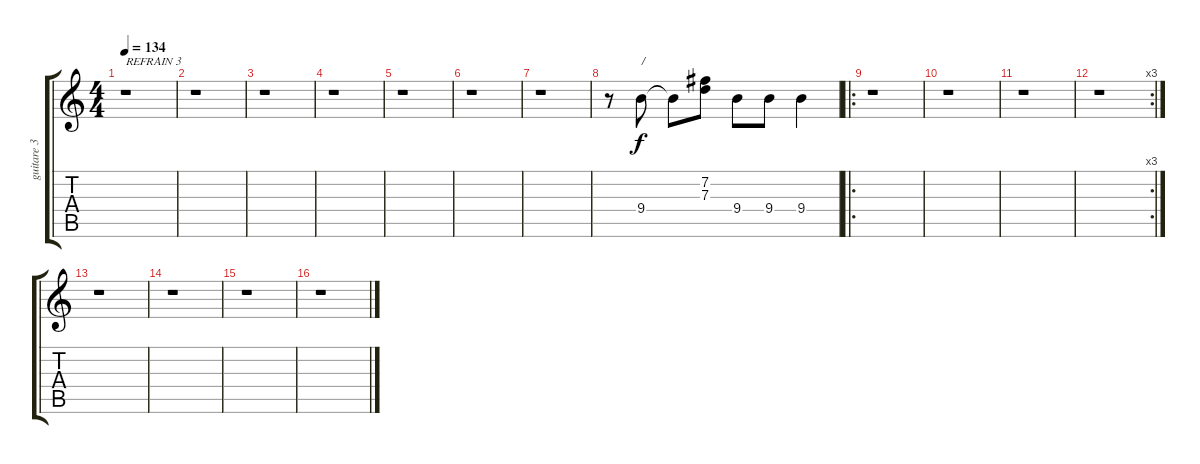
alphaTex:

\track ("guitare 3 (son saturé)" "guitare 3 ") {instrument overdrivenguitar}
\staff {score tabs}
\tuning (E4 B3 G3 D3 A2 E2) {hide}
\ts (4 4)
\tempo 134
\clef g2
\ks c
r.1{txt "REFRAIN 3" dy f} |
r.1 |
r.1 |
r.1 |
r.1 |
r.1 |
r.1 |
r.8 9.4.8{txt "/"} 9.4{t}.8 (7.2 7.3).8 9.4.8 9.4.8 9.4.4 |
\ro
r.1 |
r.1 |
r.1 |
\rc 3
r.1 |
r.1 |
r.1 |
r.1 |
r.1
